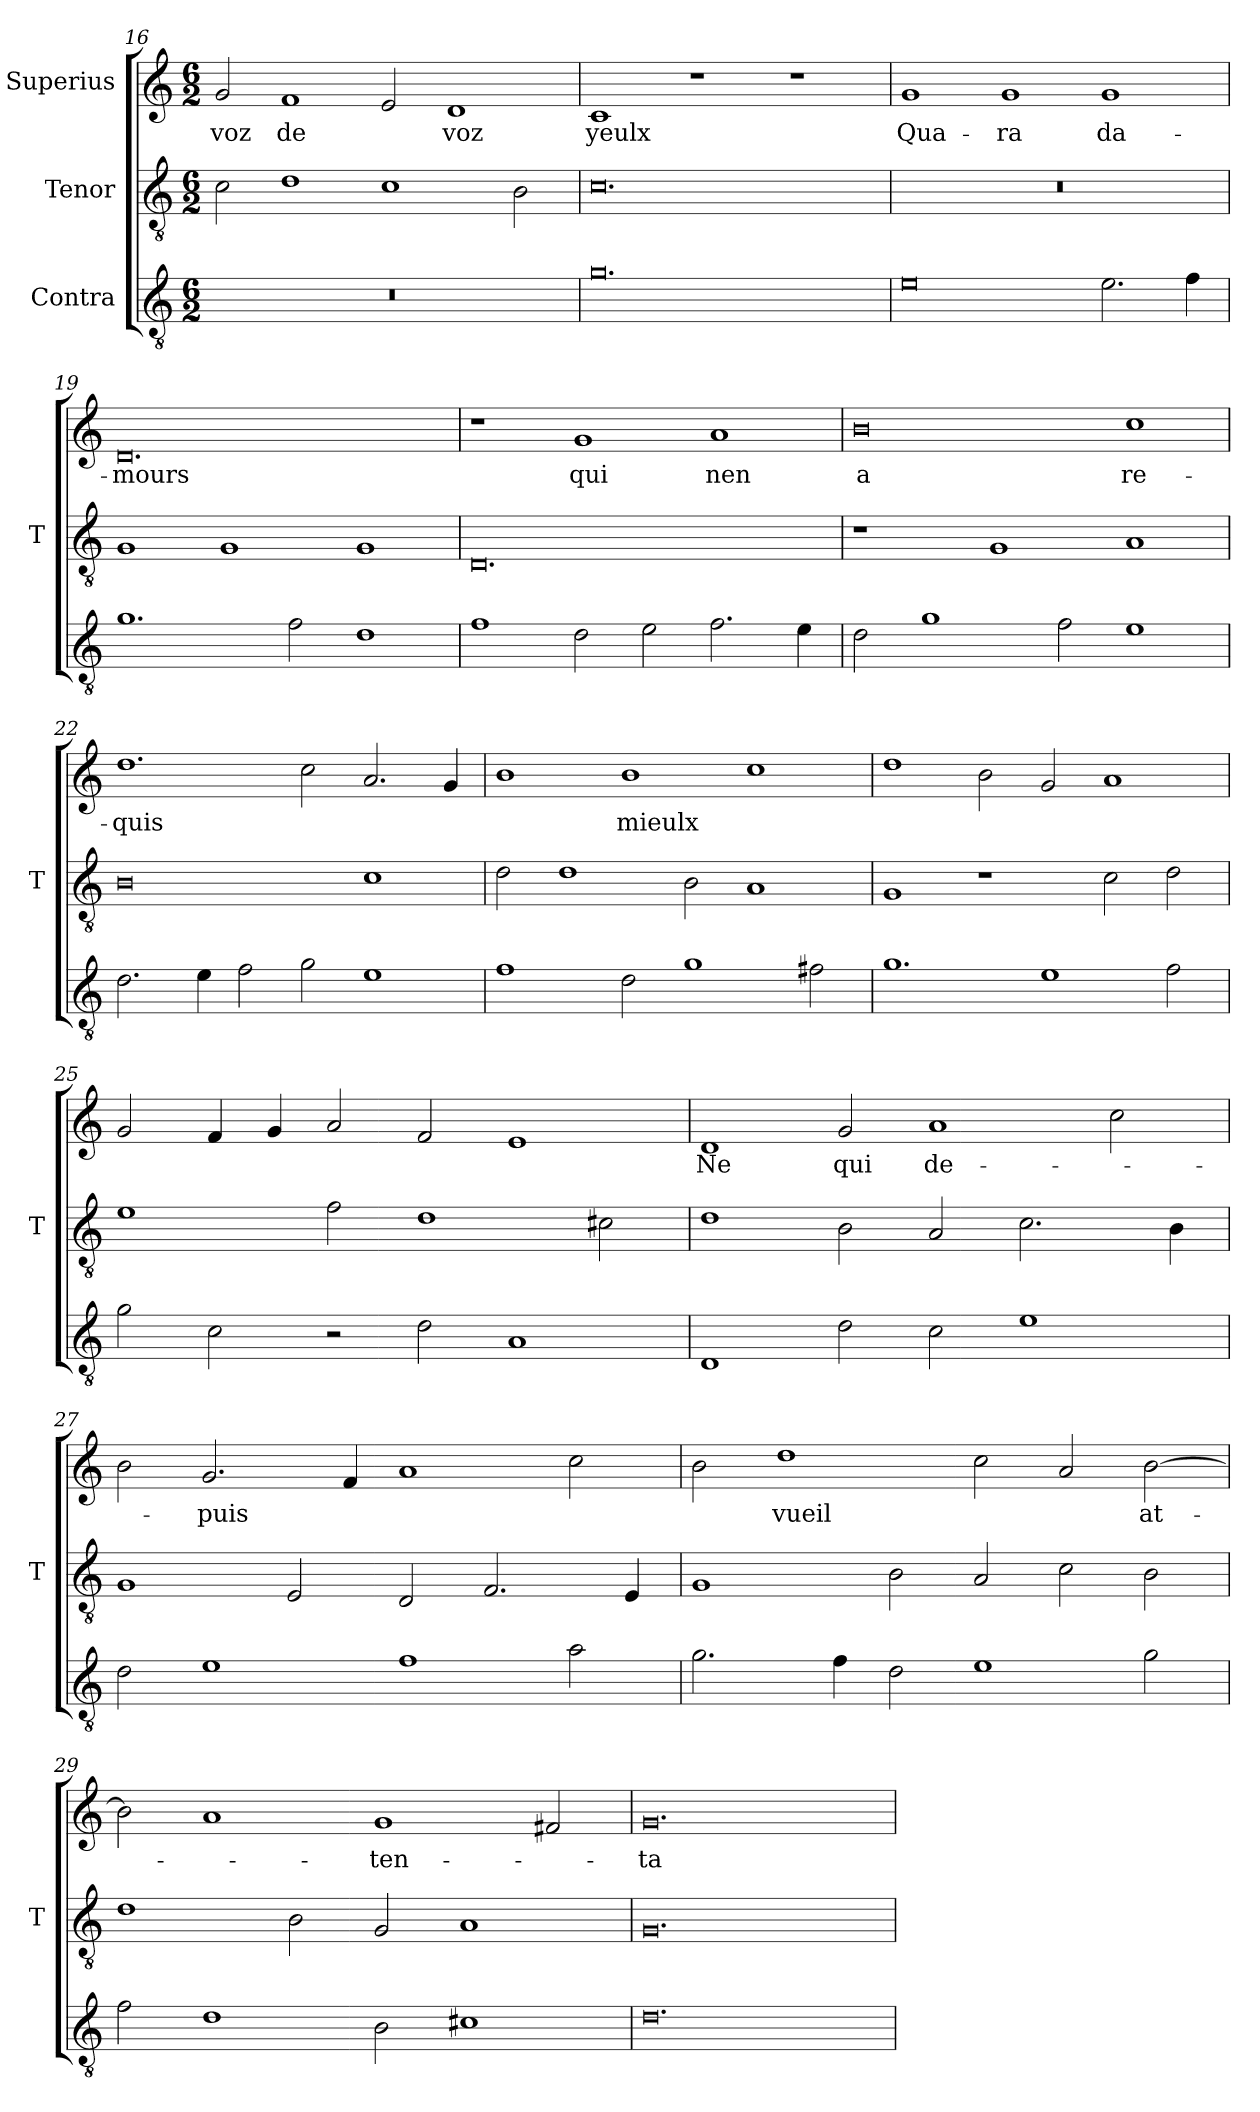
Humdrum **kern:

**kern	**kern	**kern	**text
*part3	*part2	*part1	*part1
*staff3	*staff2	*staff1	*staff1
*I"Contra	*I"Tenor	*I"Superius	*
*	*I'T	*	*
*clefGv2	*clefGv2	*clefG2	*
*M6/2	*M6/2	*M6/2	*
=16	=16	=16	=16
0.r	2c	2g	-voz
.	1d	1f	-de
.	1c	2e	.
.	.	1d	-voz
.	2B	.	.
=17	=17	=17	=17
0.g	0.c	1c	-yeulx
.	.	1r	.
.	.	1r	.
=18	=18	=18	=18
0e	0.r	1g	Qua-
.	.	1g	-ra
2.e	.	1g	da-
4f	.	.	.
=19	=19	=19	=19
1.g	1G	0.d	-mours
.	1G	.	.
2f	.	.	.
1d	1G	.	.
=20	=20	=20	=20
1f	0.D	1r	.
2d	.	1g	-qui
2e	.	.	.
2.f	.	1a	-nen
4e	.	.	.
=21	=21	=21	=21
2d	1r	0b	-a
1g	.	.	.
.	1G	.	.
2f	.	.	.
1e	1A	1cc	re-
=22	=22	=22	=22
2.d	0B	1.dd	-quis
4e	.	.	.
2f	.	.	.
2g	.	2cc	.
1e	1c	2.a	.
.	.	4g	.
=23	=23	=23	=23
1f	2d	1b	.
.	1d	.	.
2d	.	1b	-mieulx
1g	2B	.	.
.	1A	1cc	.
2f#X	.	.	.
=24	=24	=24	=24
1.g	1G	1dd	.
.	1r	2b	.
1e	.	2g	.
.	2c	1a	.
2f	2d	.	.
=25	=25	=25	=25
2g	1e	2g	.
2c	.	4f	.
.	.	4g	.
2r	2f	2a	.
2d	1d	2f	.
1A	.	1e	.
.	2c#X	.	.
=26	=26	=26	=26
1D	1d	1d	-Ne
2d	2B	2g	-qui
2c	2A	1a	de-
1e	2.c	.	.
.	.	2cc	.
.	4B	.	.
=27	=27	=27	=27
2d	1G	2b	.
1e	.	2.g	-puis
.	2E	.	.
.	.	4f	.
1f	2D	1a	.
.	2.F	.	.
2a	.	2cc	.
.	4E	.	.
=28	=28	=28	=28
2.g	1G	2b	.
.	.	1dd	-vueil
4f	.	.	.
2d	2B	.	.
1e	2A	2cc	.
.	2c	2a	.
2g	2B	[2b	at-
=29	=29	=29	=29
2f	1d	2b]	.
1d	.	1a	.
.	2B	.	.
2B	2G	1g	-ten-
1c#X	1A	.	.
.	.	2f#X	.
=30	=30	=30	=30
0.d	0.G	0.g	-ta
=	=	=	=
*-	*-	*-	*-
